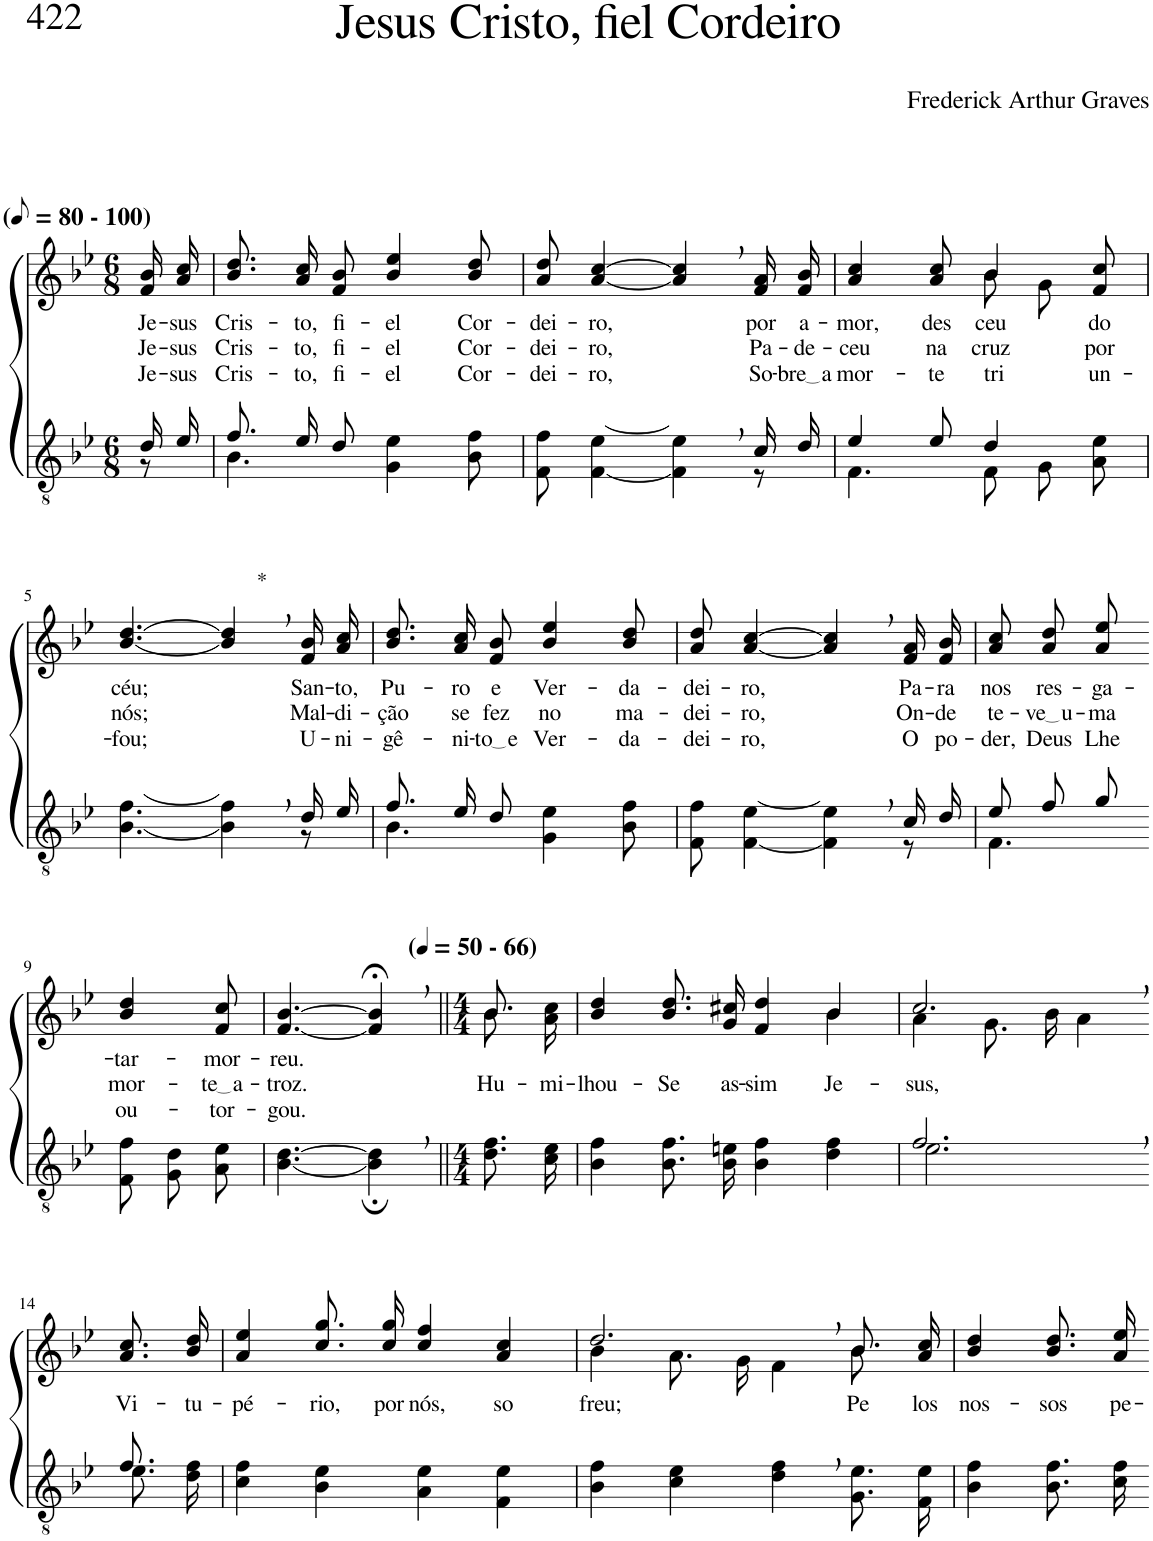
**kern	**kern	**text	**text	**text
*part2	*part1	*part1	*part1	*part1
*staff2	*staff1	*staff1	*staff1	*staff1
*I"Parte III e IV	*I"Parte I e II	*	*	*
*clefGv2	*clefG2	*	*	*
*Trd4c7	*Trd4c7	*	*	*
*k[b-e-]	*k[b-e-]	*	*	*
*M6/8	*M6/8	*	*	*
*MM40	*MM40	*	*	*
=1	=1	=1	=1	=1
*^	*	*	*	*
!	!	!LO:TX:a:B:t=(	!	!	!
!	!	!LO:TX:a:B:t=- 100)	!	!	!
!	!	!	!LO:LY:b	!LO:LY:b	!LO:LY:b
16d/LL	8r	16f/ 16b-/LL	Je-	Je-	Je-
!	!	!	!LO:LY:b	!LO:LY:b	!LO:LY:b
16e-/JJ	.	16a/ 16cc/JJ	-sus	-sus	-sus
=2	=2	=2	=2	=2	=2
!	!	!	!LO:LY:b	!LO:LY:b	!LO:LY:b
8.f/L	4.B-\	8.b-\ 8.dd\L	Cris-	Cris-	Cris-
!	!	!	!LO:LY:b	!LO:LY:b	!LO:LY:b
16e-/K	.	16a\ 16cc\K	-to,	-to,	-to,
!	!	!	!LO:LY:b	!LO:LY:b	!LO:LY:b
8d/J	.	8f\ 8b-\J	fi-	fi-	fi-
!	!	!	!LO:LY:b	!LO:LY:b	!LO:LY:b
4.ryy	4G\ 4e-\	4b-/ 4ee-/	-el	-el	-el
!	!	!	!LO:LY:b	!LO:LY:b	!LO:LY:b
.	8B-\ 8f\	8b-/ 8dd/	Cor-	Cor-	Cor-
=3	=3	=3	=3	=3	=3
!	!	!	!LO:LY:b	!LO:LY:b	!LO:LY:b
4.ryy	8F\ 8f\	8a/ 8dd/	-dei-	-dei-	-dei-
!	!	!	!LO:LY:b	!LO:LY:b	!LO:LY:b
.	[4F\ [4e-\	[4a/ [4cc/	-ro,	-ro,	-ro,
4ryy	4F\] 4e-\]	4a/], 4cc/],	.	.	.
!	!	!	!LO:LY:b	!LO:LY:b	!LO:LY:b
16c/LL	8r	16f/ 16a/LL	por	Pa-	So-
!	!	!	!LO:LY:b	!LO:LY:b	!LO:LY:b
16d/JJ	.	16f/ 16b-/JJ	a-	-de-	bre a
=4	=4	=4	=4	=4	=4
!	!	!	!LO:LY:b	!LO:LY:b	!LO:LY:b
*	*	*^	*	*	*
4e-/	4.F\	4a/ 4cc/	4.ryy	-mor,	-ceu	mor-
!	!	!	!	!LO:LY:b	!LO:LY:b	!LO:LY:b
8e-/	.	8a/ 8cc/	.	des-	na	-te
!	!	!	!	!LO:LY:b	!LO:LY:b	!LO:LY:b
4d/	8F\L	4b-/	8b-\L	-ceu	cruz	tri-
.	8G\	.	8g\J	.	.	.
!	!	!	!	!LO:LY:b	!LO:LY:b	!LO:LY:b
8ryy	8A\ 8e-\J	8f/ 8cc/	8ryy	do	por	-un-
!!LO:LB:g=z
=5	=5	=5	=5	=5	=5	=5
!	!	!	!	!LO:LY:b	!LO:LY:b	!LO:LY:b
*	*	*v	*v	*	*	*
4.ryy	[4.B-\ [4.f\	[4.b-/ [4.dd/	céu;	nós;	-fou;
!	!	!LO:TX:a:t=*	!	!	!
4ryy	4B-\] 4f\]	4b-/], 4dd/],	.	.	.
!	!	!	!LO:LY:b	!LO:LY:b	!LO:LY:b
16d/LL	8r	16f/ 16b-/LL	San-	Mal-	U-
!	!	!	!LO:LY:b	!LO:LY:b	!LO:LY:b
16e-/JJ	.	16a/ 16cc/JJ	-to,	-di-	-ni-
=6	=6	=6	=6	=6	=6
!	!	!	!LO:LY:b	!LO:LY:b	!LO:LY:b
8.f/L	4.B-\	8.b-\ 8.dd\L	Pu-	-ção	-gê-
!	!	!	!LO:LY:b	!LO:LY:b	!LO:LY:b
16e-/K	.	16a\ 16cc\K	-ro	se	-ni-
!	!	!	!LO:LY:b	!LO:LY:b	!LO:LY:b
8d/J	.	8f\ 8b-\J	e	fez	to e
!	!	!	!LO:LY:b	!LO:LY:b	!LO:LY:b
4.ryy	4G\ 4e-\	4b-/ 4ee-/	Ver-	no	Ver-
!	!	!	!LO:LY:b	!LO:LY:b	!LO:LY:b
.	8B-\ 8f\	8b-/ 8dd/	-da-	ma-	-da-
=7	=7	=7	=7	=7	=7
!	!	!	!LO:LY:b	!LO:LY:b	!LO:LY:b
4.ryy	8F\ 8f\	8a/ 8dd/	-dei-	-dei-	-dei-
!	!	!	!LO:LY:b	!LO:LY:b	!LO:LY:b
.	[4F\ [4e-\	[4a/ [4cc/	-ro,	-ro,	-ro,
4ryy	4F\] 4e-\]	4a/], 4cc/],	.	.	.
!	!	!	!LO:LY:b	!LO:LY:b	!LO:LY:b
16c/LL	8r	16f/ 16a/LL	Pa-	On-	O
!	!	!	!LO:LY:b	!LO:LY:b	!LO:LY:b
16d/JJ	.	16f/ 16b-/JJ	-ra	-de	po-
=8	=8	=8	=8	=8	=8
!	!	!	!LO:LY:b	!LO:LY:b	!LO:LY:b
8e-/L	4.F\	8a\ 8cc\L	nos	te-	-der,
!	!	!	!LO:LY:b	!LO:LY:b	!LO:LY:b
8f/	.	8a\ 8dd\	res-	ve u	Deus
!	!	!	!LO:LY:b	!LO:LY:b	!LO:LY:b
8g/J	.	8a\ 8ee-\J	-ga-	-ma	Lhe
*v	*v	*	*	*	*
!!LO:LB:g=z
=9-	=9-	=9-	=9-	=9-
!	!	!LO:LY:b	!LO:LY:b	!LO:LY:b
8F\ 8f\L	4b-/ 4dd/	-tar-	mor-	ou-
8G\ 8d\	.	.	.	.
!	!	!LO:LY:b	!LO:LY:b	!LO:LY:b
8A\ 8e-\J	8f/ 8cc/	-mor-	te a	-tor-
=10	=10	=10	=10	=10
!	!	!LO:LY:b	!LO:LY:b	!LO:LY:b
[4.B-\ [4.d\	[4.f/ [4.b-/	-reu.	-troz.	-gou.
4B-\];, 4d\];,	4f/];<, 4b-/];<,	.	.	.
=11||	=11||	=11||	=11||	=11||
*M4/4	*M4/4	*	*	*
*	*MM50	*	*	*
!	!LO:TX:a:B:t=(	!	!	!
!	!LO:TX:a:B:t=- 66)	!	!	!
!	!	!	!LO:LY:b	!
*	*^	*	*	*
8.d\ 8.f\L	8.b-\L	8.b-\	.	Hu-	.
!	!	!	!	!LO:LY:b	!
16c\ 16e-\Jk	16a\ 16cc\Jk	16ryy	.	-mi-	.
=12	=12	=12	=12	=12	=12
!	!	!	!	!LO:LY:b	!
4B-\ 4f\	4b-/ 4dd/	2.ryy	.	-lhou-	.
!	!	!	!	!LO:LY:b	!
8.B-\ 8.f\L	8.b-\ 8.dd\L	.	.	-Se	.
!	!	!	!	!LO:LY:b	!
16B-\ 16en\Jk	16g\ 16cc#X\Jk	.	.	as-	.
!	!	!	!	!LO:LY:b	!
4B-\ 4f\	4f/ 4dd/	.	.	-sim	.
!	!	!	!	!LO:LY:b	!
4d\ 4f\	4b-/	4b-\	.	Je-	.
=13	=13	=13	=13	=13	=13
*^	*	*	*	*	*
!	!	!	!	!	!LO:LY:b	!
2.f,/	2.e-\	2.cc,/	4a\	.	-sus,	.
.	.	.	8.g\L	.	.	.
.	.	.	16b-\Jk	.	.	.
.	.	.	4a\	.	.	.
!!LO:LB:g=z
=14-	=14-	=14-	=14-	=14-	=14-	=14-
!	!	!	!	!LO:LY:b	!	!
*	*	*v	*v	*	*	*
8.f/	8.e-\L	8.a\ 8.cc\L	Vi-	.	.
!	!	!	!LO:LY:b	!	!
16ryy	16d\ 16f\Jk	16b-\ 16dd\Jk	-tu-	.	.
=15	=15	=15	=15	=15	=15
!	!	!	!LO:LY:b	!	!
*v	*v	*	*	*	*
4c\ 4f\	4a/ 4ee-/	-pé-	.	.
!	!	!LO:LY:b	!	!
4B-\ 4e-\	8.cc\ 8.gg\L	-rio,	.	.
!	!	!LO:LY:b	!	!
.	16cc\ 16gg\Jk	por	.	.
!	!	!LO:LY:b	!	!
4A\ 4e-\	4cc/ 4ff/	nós,	.	.
!	!	!LO:LY:b	!	!
4F\ 4e-\	4a/ 4cc/	so-	.	.
=16	=16	=16	=16	=16
*	*^	*	*	*
!	!	!	!LO:LY:b	!	!
4B-\ 4f\	2.dd,/	4b-\	-freu;	.	.
4c\ 4e-\	.	8.a\	.	.	.
.	.	16g\	.	.	.
4d\, 4f\,	.	4f\	.	.	.
!	!	!	!LO:LY:b	!	!
8.G\ 8.e-\L	8.b-\L	8.b-\	Pe-	.	.
!	!	!	!LO:LY:b	!	!
16F\ 16e-\Jk	16a\ 16cc\Jk	16ryy	-los	.	.
=17	=17	=17	=17	=17	=17
!	!	!	!LO:LY:b	!	!
*	*v	*v	*	*	*
4B-\ 4f\	4b-/ 4dd/	nos-	.	.
!	!	!LO:LY:b	!	!
8.B-\ 8.f\L	8.b-\ 8.dd\L	-sos	.	.
!	!	!LO:LY:b	!	!
16c\ 16f\Jk	16a\ 16ee-\Jk	pe-	.	.
=-	=-	=-	=-	=-
*-	*-	*-	*-	*-
